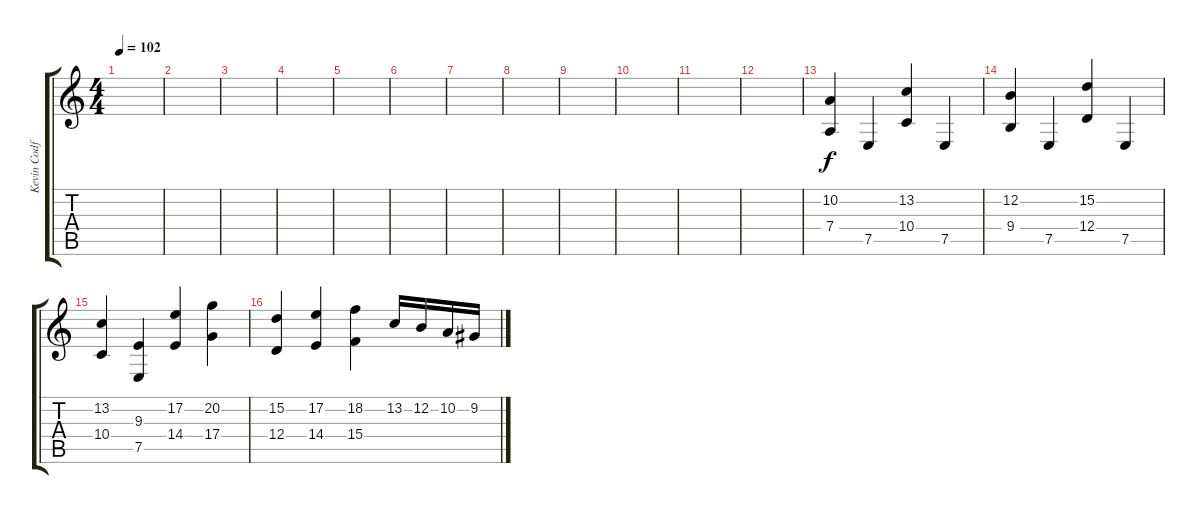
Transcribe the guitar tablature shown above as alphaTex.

\track ("Kevin Codfert" "Kevin Codf") {instrument stringensemble1}
\staff {score tabs}
\tuning (E4 B3 G3 D3 A2 E2) {hide}
\ts (4 4)
\tempo 102
\clef g2
\ks c
|
|
|
|
|
|
|
|
|
|
|
|
(10.2 7.4).4 7.5.4 (13.2 10.4).4 7.5.4 |
(12.2 9.4).4 7.5.4 (15.2 12.4).4 7.5.4 |
(13.2 10.4).4 (9.3 7.5).4 (17.2 14.4).4 (20.2 17.4).4 |
(15.2 12.4).4 (17.2 14.4).4 (18.2 15.4).4 13.2.16 12.2.16 10.2.16 9.2.16
